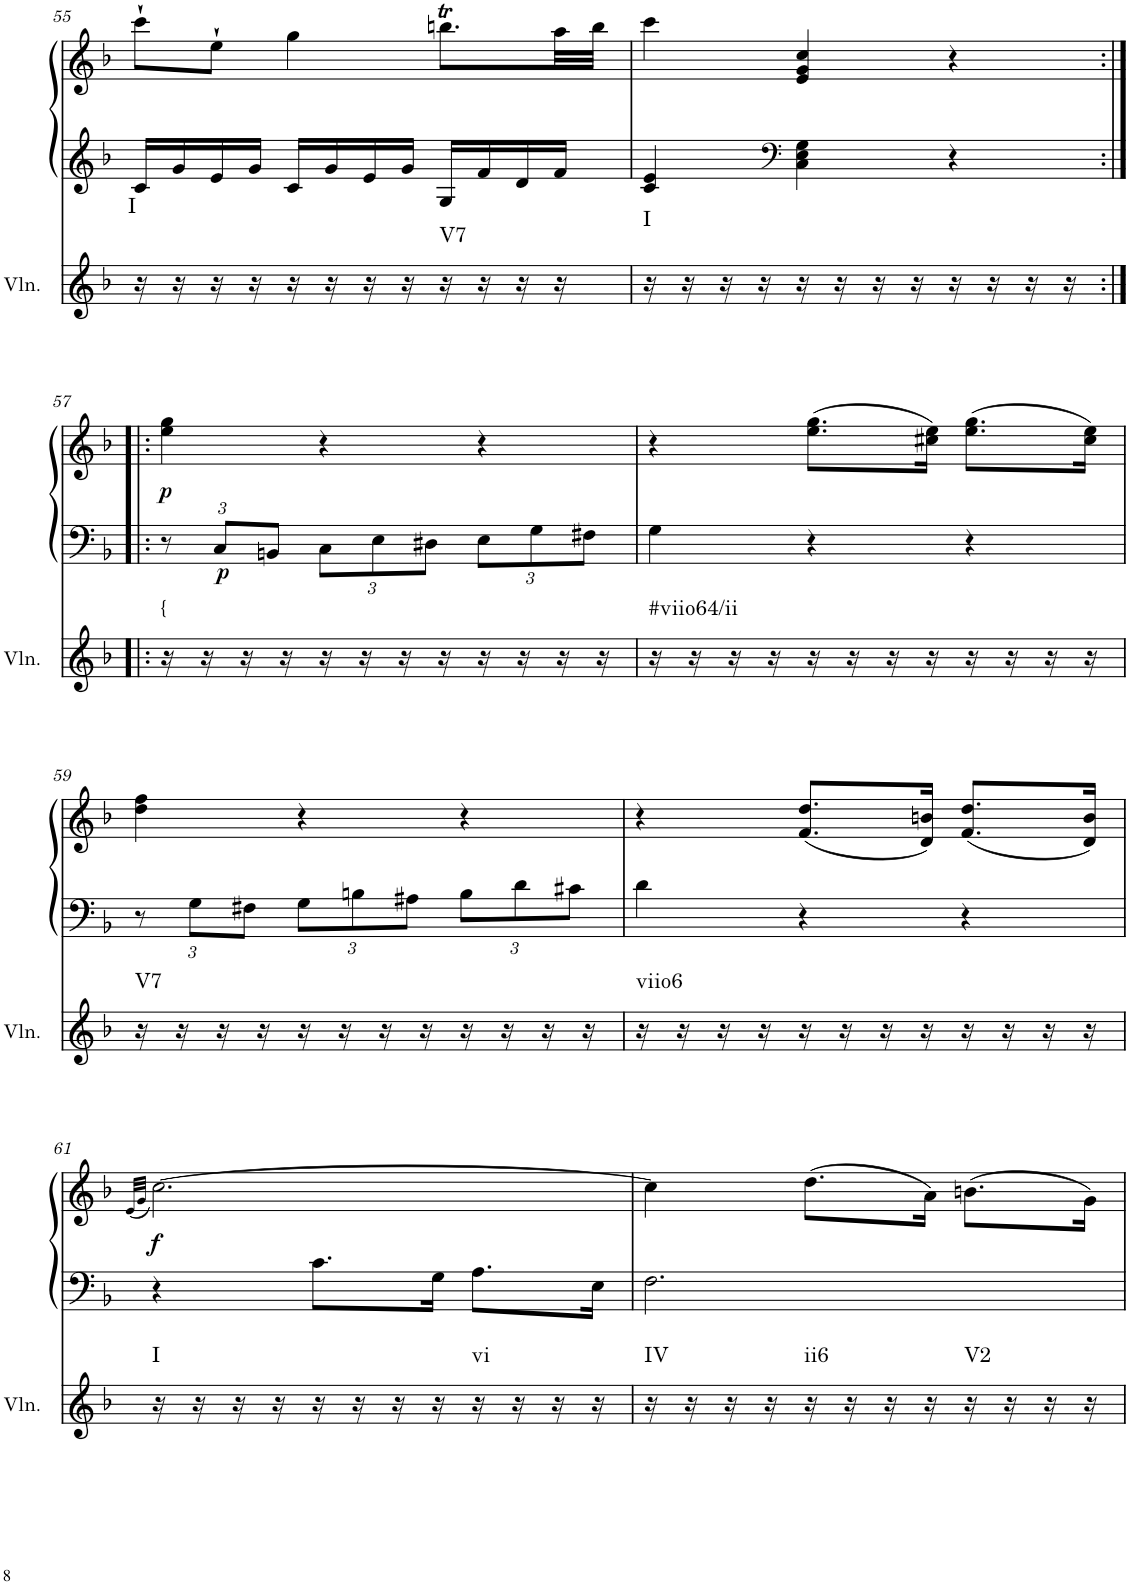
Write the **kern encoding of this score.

**kern	**harte	**kern	**kern	**dynam
*part2	*part2	*part1	*part1	*part1
*staff3	*	*staff2	*staff1	*staff1/2
*I"Violin	*	*I"Klavier linke Hand	*	*
*I'Vln.	*	*	*	*
!!LO:PB:g=z
*clefG2	*	*clefG2	*clefG2	*
*k[b-]	*	*k[b-]	*k[b-]	*
*M3/4	*	*M3/4	*M3/4	*
=55	=55	=55	=55	=55
!	!LO:H:kt=I	!	!	!
16r	N	16c/LL	8ccc`\L	.
16r	.	16g/	.	.
16r	.	16e/	8ee`\J	.
16r	.	16g/JJ	.	.
16r	.	16c/LL	4gg\	.
16r	.	16g/	.	.
16r	.	16e/	.	.
16r	.	16g/JJ	.	.
!	!LO:H:kt=V7	!	!	!
16r	N	16G/LL	8.bbnt\L	.
16r	.	16f/	.	.
16r	.	16d/	.	.
16r	.	16f/JJ	32aa\LL	.
.	.	.	32bb\JJJ	.
=56	=56	=56	=56	=56
!	!LO:H:kt=I	!	!	!
16r	N	4c/ 4e/	4ccc\	.
16r	.	.	.	.
16r	.	.	.	.
16r	.	.	.	.
*	*	*clefF4	*	*
16r	.	4C\ 4E\ 4G\	4e/ 4g/ 4cc/	.
16r	.	.	.	.
16r	.	.	.	.
16r	.	.	.	.
16r	.	4r	4r	.
16r	.	.	.	.
16r	.	.	.	.
16r	.	.	.	.
!!LO:LB:g=z
=57:|!|:	=57:|!|:	=57:|!|:	=57:|!|:	=57:|!|:
*	*	*Xbrackettup	*	*
!	!LO:H:kt={	!	!	!LO:DY:b
16r	N	12r	4ee\ 4gg\	p
16r	.	.	.	.
!	!	!	!	!LO:DY:b=2
.	.	12C/L	.	p
16r	.	.	.	.
.	.	12BBn/J	.	.
16r	.	.	.	.
16r	.	12C\L	4r	.
16r	.	.	.	.
.	.	12E\	.	.
16r	.	.	.	.
.	.	12D#X\J	.	.
16r	.	.	.	.
16r	.	12E\L	4r	.
16r	.	.	.	.
.	.	12G\	.	.
16r	.	.	.	.
.	.	12F#X\J	.	.
16r	.	.	.	.
=58	=58	=58	=58	=58
!	!LO:H:kt=#viio64/ii	!	!	!
16r	N	4G\	4r	.
16r	.	.	.	.
16r	.	.	.	.
16r	.	.	.	.
16r	.	4r	(8.ee\ 8.gg\L	.
16r	.	.	.	.
16r	.	.	.	.
16r	.	.	16cc#X\ 16ee\Jk)	.
16r	.	4r	(8.ee\ 8.gg\L	.
16r	.	.	.	.
16r	.	.	.	.
16r	.	.	16cc#\ 16ee\Jk)	.
!!LO:LB:g=z
=59	=59	=59	=59	=59
!	!LO:H:kt=V7	!	!	!
16r	N	12r	4dd\ 4ff\	.
16r	.	.	.	.
.	.	12G\L	.	.
16r	.	.	.	.
.	.	12F#X\J	.	.
16r	.	.	.	.
16r	.	12G\L	4r	.
16r	.	.	.	.
.	.	12Bn\	.	.
16r	.	.	.	.
.	.	12A#X\J	.	.
16r	.	.	.	.
16r	.	12B\L	4r	.
16r	.	.	.	.
.	.	12d\	.	.
16r	.	.	.	.
.	.	12c#X\J	.	.
16r	.	.	.	.
=60	=60	=60	=60	=60
!	!LO:H:kt=viio6	!	!	!
16r	N	4d\	4r	.
16r	.	.	.	.
16r	.	.	.	.
16r	.	.	.	.
16r	.	4r	(8.f/ 8.dd/L	.
16r	.	.	.	.
16r	.	.	.	.
16r	.	.	16d/ 16bn/Jk)	.
16r	.	4r	(8.f/ 8.dd/L	.
16r	.	.	.	.
16r	.	.	.	.
16r	.	.	16d/ 16b/Jk)	.
!!LO:LB:g=z
=61	=61	=61	=61	=61
.	.	.	(32qe/LLL	.
.	.	.	32qg/JJJ	.
!	!LO:H:kt=I	!	!	!LO:DY:b
16r	N	4r	[2.cc\)	f
16r	.	.	.	.
16r	.	.	.	.
16r	.	.	.	.
16r	.	8.c\L	.	.
16r	.	.	.	.
16r	.	.	.	.
16r	.	16G\Jk	.	.
!	!LO:H:kt=vi	!	!	!
16r	N	8.A\L	.	.
16r	.	.	.	.
16r	.	.	.	.
16r	.	16E\Jk	.	.
=62	=62	=62	=62	=62
!	!LO:H:kt=IV	!	!	!
16r	N	2.F\	4cc\]	.
16r	.	.	.	.
16r	.	.	.	.
16r	.	.	.	.
!	!LO:H:kt=ii6	!	!	!
16r	N	.	(8.dd\L	.
16r	.	.	.	.
16r	.	.	.	.
16r	.	.	16a\Jk)	.
!	!LO:H:kt=V2	!	!	!
16r	N	.	(8.bn\L	.
16r	.	.	.	.
16r	.	.	.	.
16r	.	.	16g\Jk)	.
=	=	=	=	=
*-	*-	*-	*-	*-
